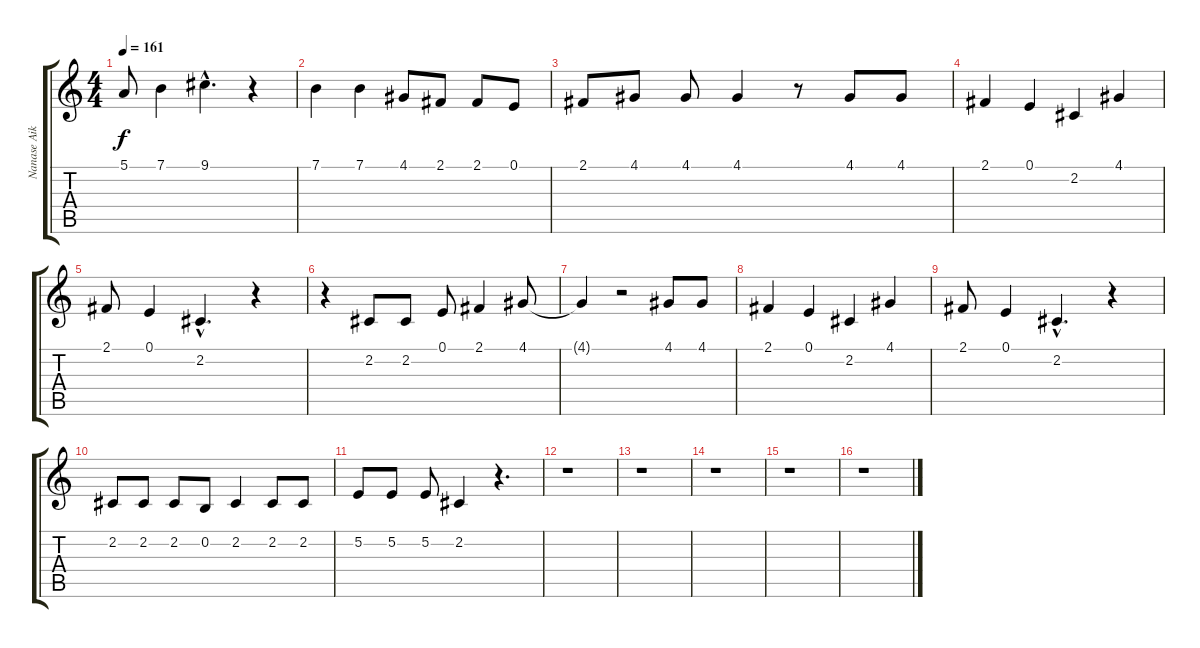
\track ("Nanase Aikawa" "Nanase Aik") {instrument lead1square}
\staff {score tabs}
\tuning (E4 B3 G3 D3 A2 E2) {hide}
\ts (4 4)
\tempo 161
\clef g2
\ks c
5.1.8{dy f} 7.1.4 9.1{hac}.4{d} r.4 |
7.1.4 7.1.4 4.1.8 2.1.8 2.1.8 0.1.8 |
2.1.8 4.1.8 4.1.8 4.1.4 r.8 4.1.8 4.1.8 |
2.1.4 0.1.4 2.2.4 4.1.4 |
2.1.8 0.1.4 2.2{hac}.4{d} r.4 |
r.4 2.2.8 2.2.8 0.1.8 2.1.4 4.1.8 |
4.1{t}.4 r.2 4.1.8 4.1.8 |
2.1.4 0.1.4 2.2.4 4.1.4 |
2.1.8 0.1.4 2.2{hac}.4{d} r.4 |
2.2.8 2.2.8 2.2.8 0.2.8 2.2.4 2.2.8 2.2.8 |
5.2.8 5.2.8 5.2.8 2.2.4 r.4{d} |
r.1 |
r.1 |
r.1 |
r.1 |
r.1
